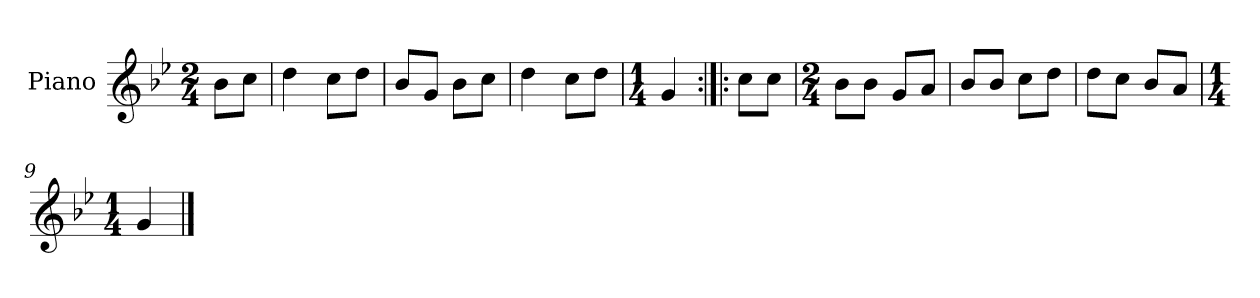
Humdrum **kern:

**kern
*part1
*staff1
*I"Piano
*I'Pno.
*clefG2
*k[b-e-]
*M2/4
=
8b-\L
8cc\J
=1
4dd\
8cc\L
8dd\J
=2
8b-/L
8g/J
8b-\L
8cc\J
=3
4dd\
8cc\L
8dd\J
=4
*M1/4
4g/
=5:|!|:
8cc\L
8cc\J
=6
*M2/4
8b-\L
8b-\J
8g/L
8a/J
=7
8b-/L
8b-/J
8cc\L
8dd\J
=8
8dd\L
8cc\J
8b-/L
8a/J
=9
*M1/4
4g/
==
*-
